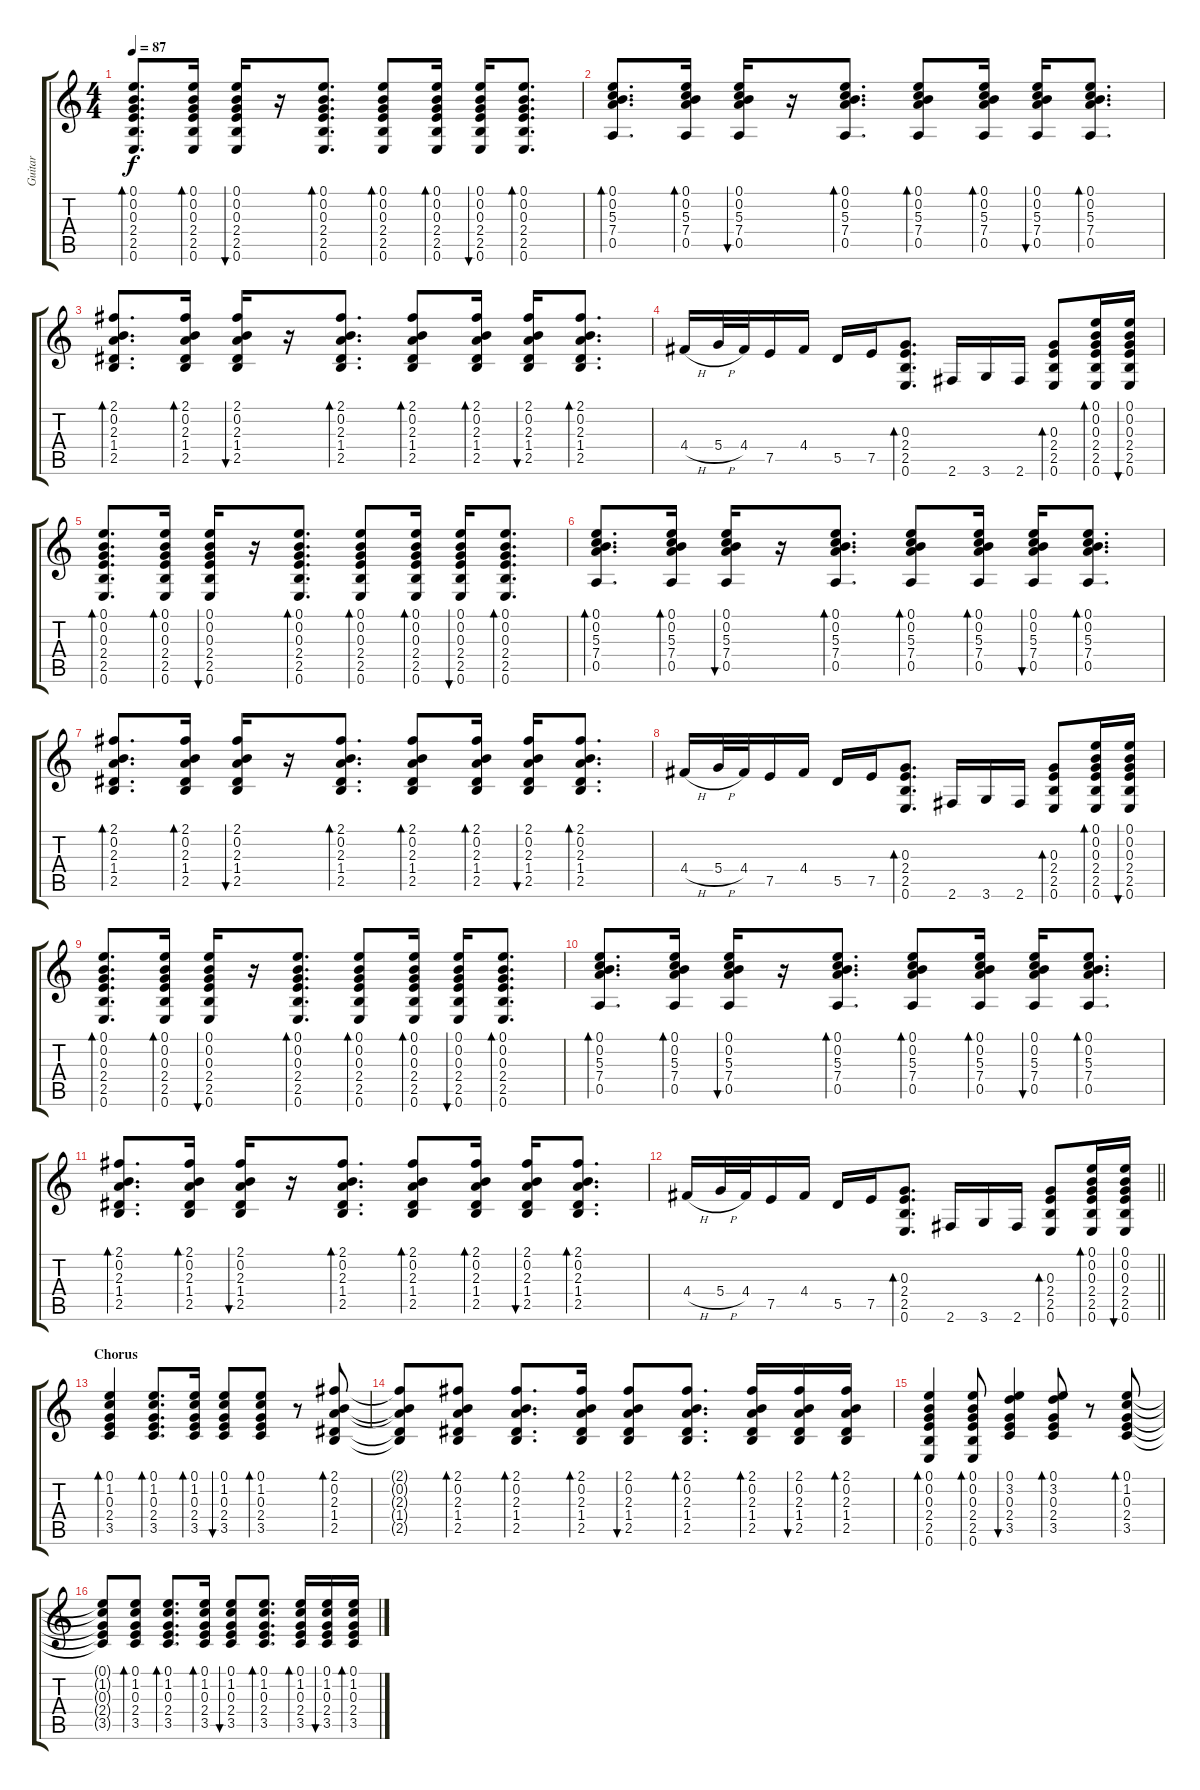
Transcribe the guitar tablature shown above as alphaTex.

\track ("Guitar" "Guitar") {instrument acousticguitarnylon}
\staff {score tabs}
\tuning (E4 B3 G3 D3 A2 E2) {hide}
\ts (4 4)
\tempo 87
\clef g2
\ks c
(0.1 0.2 0.3 2.4 2.5 0.6).8{d bd 60 dy f} (0.1 0.2 0.3 2.4 2.5 0.6).16{bd 60} (0.1 0.2 0.3 2.4 2.5 0.6).16{bu 60} r.16 (0.1 0.2 0.3 2.4 2.5 0.6).8{d bd 60} (0.1 0.2 0.3 2.4 2.5 0.6).8{bd 60} (0.1 0.2 0.3 2.4 2.5 0.6).16{bd 60} (0.1 0.2 0.3 2.4 2.5 0.6).16{bu 60} (0.1 0.2 0.3 2.4 2.5 0.6).8{d bd 60} |
(0.1 0.2 5.3 7.4 0.5).8{d bd 60} (0.1 0.2 5.3 7.4 0.5).16{bd 60} (0.1 0.2 5.3 7.4 0.5).16{bu 60} r.16 (0.1 0.2 5.3 7.4 0.5).8{d bd 60} (0.1 0.2 5.3 7.4 0.5).8{bd 60} (0.1 0.2 5.3 7.4 0.5).16{bd 60} (0.1 0.2 5.3 7.4 0.5).16{bu 60} (0.1 0.2 5.3 7.4 0.5).8{d bd 60} |
(2.1 0.2 2.3 1.4 2.5).8{d bd 60} (2.1 0.2 2.3 1.4 2.5).16{bd 60} (2.1 0.2 2.3 1.4 2.5).16{bu 60} r.16 (2.1 0.2 2.3 1.4 2.5).8{d bd 60} (2.1 0.2 2.3 1.4 2.5).8{bd 60} (2.1 0.2 2.3 1.4 2.5).16{bd 60} (2.1 0.2 2.3 1.4 2.5).16{bu 60} (2.1 0.2 2.3 1.4 2.5).8{d bd 60} |
4.4{h}.16 5.4{h}.32 4.4.32 7.5.16 4.4.16 5.5.16 7.5.16 (0.3 2.4 2.5 0.6).8{d bd 60} 2.6.16 3.6.16 2.6.16 (0.3 2.4 2.5 0.6).8{bd 60} (0.1 0.2 0.3 2.4 2.5 0.6).16{bd 60} (0.1 0.2 0.3 2.4 2.5 0.6).16{bu 60} |
(0.1 0.2 0.3 2.4 2.5 0.6).8{d bd 60} (0.1 0.2 0.3 2.4 2.5 0.6).16{bd 60} (0.1 0.2 0.3 2.4 2.5 0.6).16{bu 60} r.16 (0.1 0.2 0.3 2.4 2.5 0.6).8{d bd 60} (0.1 0.2 0.3 2.4 2.5 0.6).8{bd 60} (0.1 0.2 0.3 2.4 2.5 0.6).16{bd 60} (0.1 0.2 0.3 2.4 2.5 0.6).16{bu 60} (0.1 0.2 0.3 2.4 2.5 0.6).8{d bd 60} |
(0.1 0.2 5.3 7.4 0.5).8{d bd 60} (0.1 0.2 5.3 7.4 0.5).16{bd 60} (0.1 0.2 5.3 7.4 0.5).16{bu 60} r.16 (0.1 0.2 5.3 7.4 0.5).8{d bd 60} (0.1 0.2 5.3 7.4 0.5).8{bd 60} (0.1 0.2 5.3 7.4 0.5).16{bd 60} (0.1 0.2 5.3 7.4 0.5).16{bu 60} (0.1 0.2 5.3 7.4 0.5).8{d bd 60} |
(2.1 0.2 2.3 1.4 2.5).8{d bd 60} (2.1 0.2 2.3 1.4 2.5).16{bd 60} (2.1 0.2 2.3 1.4 2.5).16{bu 60} r.16 (2.1 0.2 2.3 1.4 2.5).8{d bd 60} (2.1 0.2 2.3 1.4 2.5).8{bd 60} (2.1 0.2 2.3 1.4 2.5).16{bd 60} (2.1 0.2 2.3 1.4 2.5).16{bu 60} (2.1 0.2 2.3 1.4 2.5).8{d bd 60} |
4.4{h}.16 5.4{h}.32 4.4.32 7.5.16 4.4.16 5.5.16 7.5.16 (0.3 2.4 2.5 0.6).8{d bd 60} 2.6.16 3.6.16 2.6.16 (0.3 2.4 2.5 0.6).8{bd 60} (0.1 0.2 0.3 2.4 2.5 0.6).16{bd 60} (0.1 0.2 0.3 2.4 2.5 0.6).16{bu 60} |
(0.1 0.2 0.3 2.4 2.5 0.6).8{d bd 60} (0.1 0.2 0.3 2.4 2.5 0.6).16{bd 60} (0.1 0.2 0.3 2.4 2.5 0.6).16{bu 60} r.16 (0.1 0.2 0.3 2.4 2.5 0.6).8{d bd 60} (0.1 0.2 0.3 2.4 2.5 0.6).8{bd 60} (0.1 0.2 0.3 2.4 2.5 0.6).16{bd 60} (0.1 0.2 0.3 2.4 2.5 0.6).16{bu 60} (0.1 0.2 0.3 2.4 2.5 0.6).8{d bd 60} |
(0.1 0.2 5.3 7.4 0.5).8{d bd 60} (0.1 0.2 5.3 7.4 0.5).16{bd 60} (0.1 0.2 5.3 7.4 0.5).16{bu 60} r.16 (0.1 0.2 5.3 7.4 0.5).8{d bd 60} (0.1 0.2 5.3 7.4 0.5).8{bd 60} (0.1 0.2 5.3 7.4 0.5).16{bd 60} (0.1 0.2 5.3 7.4 0.5).16{bu 60} (0.1 0.2 5.3 7.4 0.5).8{d bd 60} |
(2.1 0.2 2.3 1.4 2.5).8{d bd 60} (2.1 0.2 2.3 1.4 2.5).16{bd 60} (2.1 0.2 2.3 1.4 2.5).16{bu 60} r.16 (2.1 0.2 2.3 1.4 2.5).8{d bd 60} (2.1 0.2 2.3 1.4 2.5).8{bd 60} (2.1 0.2 2.3 1.4 2.5).16{bd 60} (2.1 0.2 2.3 1.4 2.5).16{bu 60} (2.1 0.2 2.3 1.4 2.5).8{d bd 60} |
\barLineRight lightlight
4.4{h}.16 5.4{h}.32 4.4.32 7.5.16 4.4.16 5.5.16 7.5.16 (0.3 2.4 2.5 0.6).8{d bd 60} 2.6.16 3.6.16 2.6.16 (0.3 2.4 2.5 0.6).8{bd 60} (0.1 0.2 0.3 2.4 2.5 0.6).16{bd 60} (0.1 0.2 0.3 2.4 2.5 0.6).16{bu 60} |
\section ("" "Chorus")
(0.1 1.2 0.3 2.4 3.5).4{bd 60} (0.1 1.2 0.3 2.4 3.5).8{d bd 60} (0.1 1.2 0.3 2.4 3.5).16{bd 60} (0.1 1.2 0.3 2.4 3.5).8{bu 60} (0.1 1.2 0.3 2.4 3.5).8{bd 60} r.8 (2.1 0.2 2.3 1.4 2.5).8{bd 60} |
(2.1{t} 0.2{t} 2.3{t} 1.4{t} 2.5{t}).8 (2.1 0.2 2.3 1.4 2.5).8{bd 60} (2.1 0.2 2.3 1.4 2.5).8{d bd 60} (2.1 0.2 2.3 1.4 2.5).16{bd 60} (2.1 0.2 2.3 1.4 2.5).8{bu 60} (2.1 0.2 2.3 1.4 2.5).8{d bd 60} (2.1 0.2 2.3 1.4 2.5).16{bd 60} (2.1 0.2 2.3 1.4 2.5).16{bu 60} (2.1 0.2 2.3 1.4 2.5).16{bd 60} |
(0.1 0.2 0.3 2.4 2.5 0.6).4{bd 60} (0.1 0.2 0.3 2.4 2.5 0.6).8{bd 60} (0.1 3.2 0.3 2.4 3.5).4{bu 60} (0.1 3.2 0.3 2.4 3.5).8{bd 60} r.8 (0.1 1.2 0.3 2.4 3.5).8{bd 60} |
(0.1{t} 1.2{t} 0.3{t} 2.4{t} 3.5{t}).8 (0.1 1.2 0.3 2.4 3.5).8{bd 60} (0.1 1.2 0.3 2.4 3.5).8{d bd 60} (0.1 1.2 0.3 2.4 3.5).16{bd 60} (0.1 1.2 0.3 2.4 3.5).8{bu 60} (0.1 1.2 0.3 2.4 3.5).8{d bd 60} (0.1 1.2 0.3 2.4 3.5).16{bd 60} (0.1 1.2 0.3 2.4 3.5).16{bu 60} (0.1 1.2 0.3 2.4 3.5).16{bd 60}
